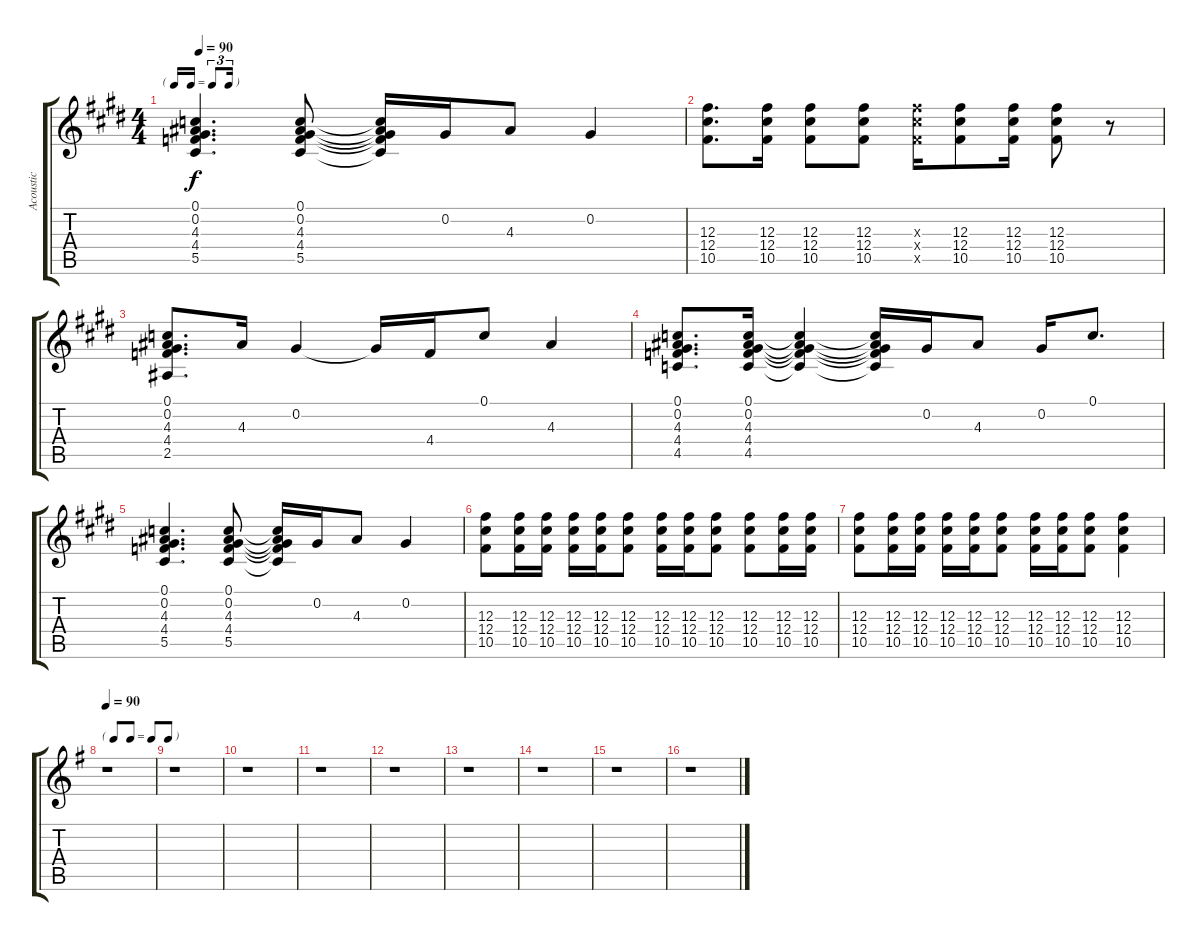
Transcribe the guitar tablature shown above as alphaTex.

\track ("Acoustic" "Acoustic") {instrument acousticguitarsteel}
\staff {score tabs}
\tuning (C4 Ab3 Gb3 Db3 Ab2 Eb2) {hide}
\ts (4 4)
\tf triplet16th
\tempo 90
\clef g2
\ks c#minor
(0.1 0.2 4.3 4.4 5.5).4{d dy f} (0.1 0.2 4.3 4.4 5.5).8 (0.1{t} 0.2{t} 4.3{t} 4.4{t} 5.5{t}).16 0.2.16 4.3.8 0.2.4 |
(12.3 12.4 10.5).8{d} (12.3 12.4 10.5).16 (12.3 12.4 10.5).8 (12.3 12.4 10.5).8 (12.3{x} 12.4{x} 10.5{x}).16 (12.3 12.4 10.5).8 (12.3 12.4 10.5).16 (12.3 12.4 10.5).8 r.8 |
(0.1 0.2 4.3 4.4 2.5).8{d} 4.3.16 0.2.4 0.2{t}.16 4.4.16 0.1.8 4.3.4 |
(0.1 0.2 4.3 4.4 4.5).8{d} (0.1 0.2 4.3 4.4 4.5).16 (0.1{t} 0.2{t} 4.3{t} 4.4{t} 4.5{t}).4 (0.1{t} 0.2{t} 4.3{t} 4.4{t} 4.5{t}).16 0.2.16 4.3.8 0.2.16 0.1.8{d} |
(0.1 0.2 4.3 4.4 5.5).4{d} (0.1 0.2 4.3 4.4 5.5).8 (0.1{t} 0.2{t} 4.3{t} 4.4{t} 5.5{t}).16 0.2.16 4.3.8 0.2.4 |
(12.3 12.4 10.5).8 (12.3 12.4 10.5).16 (12.3 12.4 10.5).16 (12.3 12.4 10.5).16 (12.3 12.4 10.5).16 (12.3 12.4 10.5).8 (12.3 12.4 10.5).16 (12.3 12.4 10.5).16 (12.3 12.4 10.5).8 (12.3 12.4 10.5).8 (12.3 12.4 10.5).16 (12.3 12.4 10.5).16 |
(12.3 12.4 10.5).8 (12.3 12.4 10.5).16 (12.3 12.4 10.5).16 (12.3 12.4 10.5).16 (12.3 12.4 10.5).16 (12.3 12.4 10.5).8 (12.3 12.4 10.5).16 (12.3 12.4 10.5).16 (12.3 12.4 10.5).8 (12.3 12.4 10.5).4 |
\tf none
\tempo 90
\ks g
r.1 |
r.1 |
r.1 |
r.1 |
r.1 |
r.1 |
r.1 |
r.1 |
r.1
